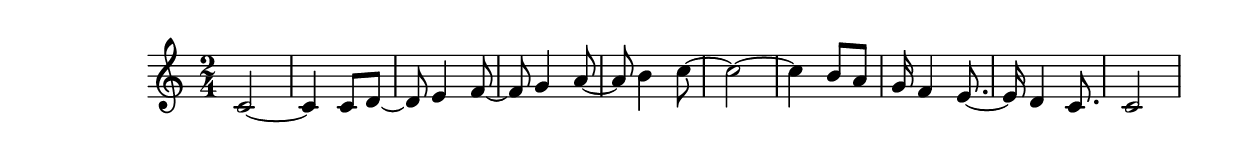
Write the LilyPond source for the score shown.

\version "2.7.13"

\header{
texidoc="

If the @code{Note_heads_engraver} is replaced by the @code{Completion_heads_engraver}, notes that cross bar lines are split into tied notes.

"
}

\layout { raggedright= ##t }


\new Voice \with {
    \remove "Note_heads_engraver"
    \consists "Completion_heads_engraver"
} \relative c'{
  \time 2/4

  c2. c8 d4 e f g a b c2.. b8 a g16 f4 e d c8. c2 
}
